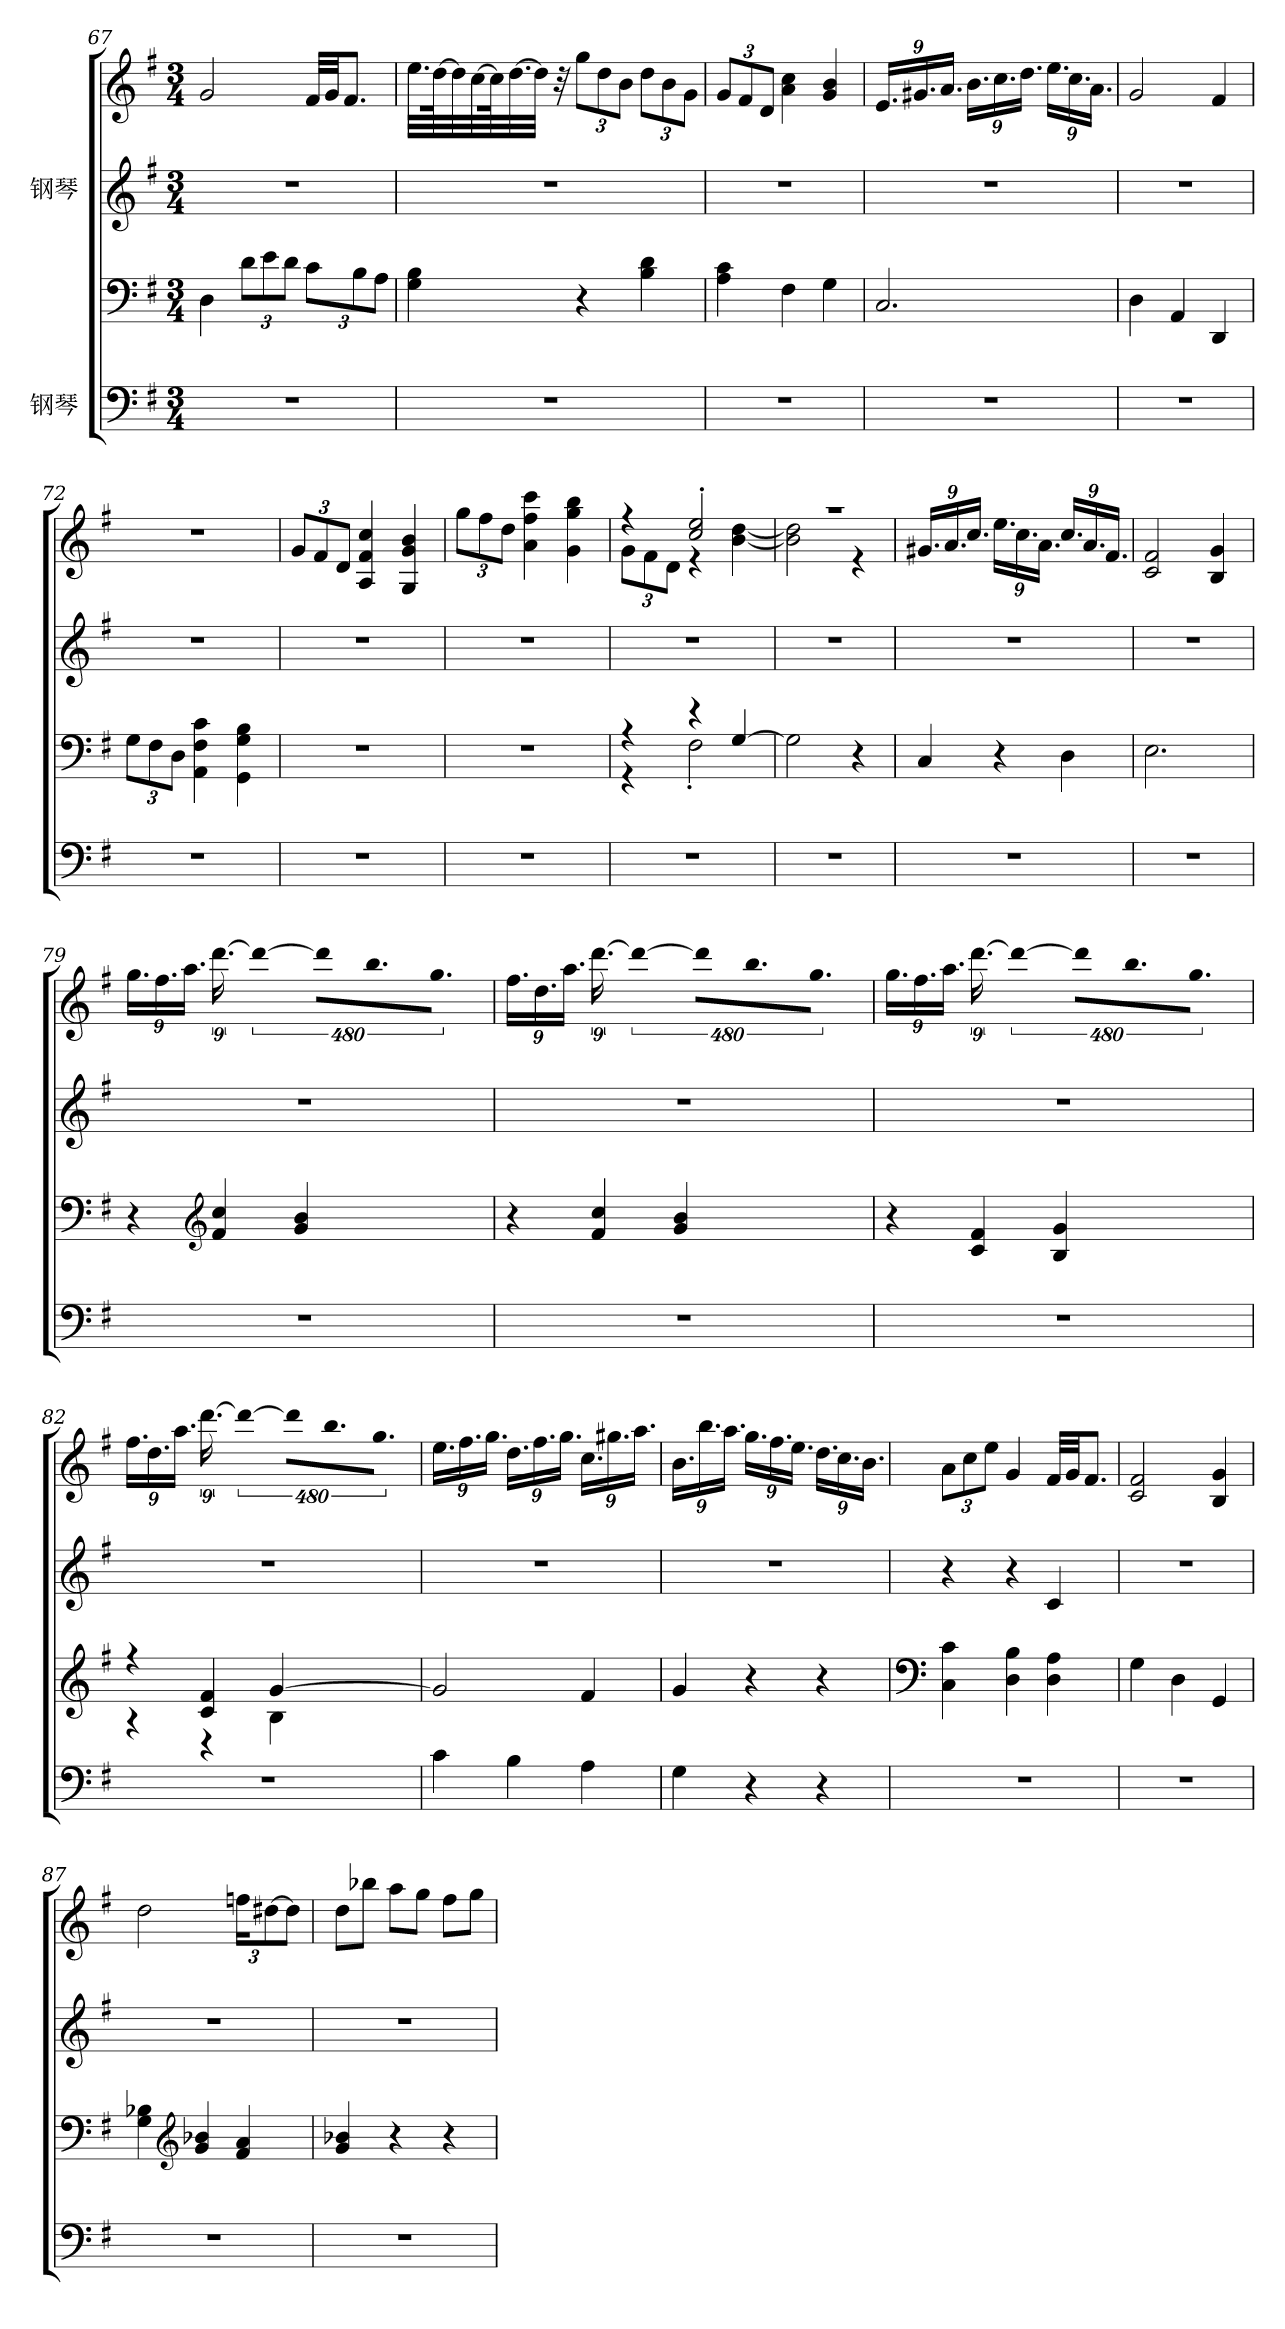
**kern	**kern	**kern	**kern
*part2	*part2	*part1	*part1
*staff4	*staff3	*staff2	*staff1
*I"钢琴	*	*I"钢琴	*
!!LO:LB:g=z
*clefF4	*clefF4	*clefG2	*clefG2
*k[f#]	*k[f#]	*k[f#]	*k[f#]
*M3/4	*M3/4	*M3/4	*M3/4
=67	=67	=67	=67
2.r	4D\	2.r	2g/
*	*Xbrackettup	*	*
.	12d\L	.	.
.	12e\	.	.
.	12d\J	.	.
.	12c\L	.	32f#/LLL
.	.	.	32g/JJ
.	.	.	8.f#/J
.	12B\	.	.
.	12A\J	.	.
=68	=68	=68	=68
2.r	4G\ 4B\	2.r	32.ee\LLL
.	.	.	[64dd\K
.	.	.	32dd\]
.	.	.	[32cc\
.	.	.	64cc\K]
.	.	.	[32.dd\
.	.	.	32dd\JJJ]
.	.	.	32r
*	*	*	*Xbrackettup
.	4r	.	12gg\L
.	.	.	12dd\
.	.	.	12b\J
.	4B\ 4d\	.	12dd\L
.	.	.	12b\
.	.	.	12g\J
=69	=69	=69	=69
2.r	4A\ 4c\	2.r	12g/L
.	.	.	12f#/
.	.	.	12d/J
.	4F#\	.	4a\ 4cc\
.	4G\	.	4g/ 4b/
!!LO:LB:g=z
=70	=70	=70	=70
2.r	2.C/	2.r	18.e/LL
.	.	.	18.g#X/
.	.	.	18.a/JJ
.	.	.	18.b\LL
.	.	.	18.cc\
.	.	.	18.dd\JJ
.	.	.	18.ee\LL
.	.	.	18.cc\
.	.	.	18.a\JJ
=71	=71	=71	=71
2.r	4D\	2.r	2g/
.	4AA/	.	.
.	4DD/	.	4f#/
=72	=72	=72	=72
2.r	12G\L	2.r	2.r
.	12F#\	.	.
.	12D\J	.	.
.	4AA\ 4F#\ 4c\	.	.
.	4GG\ 4G\ 4B\	.	.
=73	=73	=73	=73
2.r	2.r	2.r	12g/L
.	.	.	12f#/
.	.	.	12d/J
.	.	.	4A/ 4f#/ 4cc/
.	.	.	4G/ 4g/ 4b/
=74	=74	=74	=74
2.r	2.r	2.r	12gg\L
.	.	.	12ff#\
.	.	.	12dd\J
.	.	.	4a\ 4ff#\ 4ccc\
.	.	.	4g\ 4gg\ 4bb\
=75	=75	=75	=75
*	*^	*	*^
2.r	4r	4r	2.r	4r	12g\L
.	.	.	.	.	12f#\
.	.	.	.	.	12d\J
.	4r	2F#'\	.	2cc/' 2ee/'	4r
.	[4G/	.	.	.	[4b\ [4dd\
*	*v	*v	*	*	*
!!LO:PB:g=z	!!
=76	=76	=76	=76	=76
2.r	2G\]	2.r	2.r	2b\] 2dd\]
.	4r	.	.	4r
*	*	*	*v	*v
=77	=77	=77	=77
2.r	4C/	2.r	18.g#X/LL
.	.	.	18.a/
.	.	.	18.cc/JJ
.	4r	.	18.ee\LL
.	.	.	18.cc\
.	.	.	18.a\JJ
.	4D\	.	18.cc/LL
.	.	.	18.a/
.	.	.	18.f#/JJ
=78	=78	=78	=78
2.r	2.E\	2.r	2c/ 2f#/
.	.	.	4B/ 4g/
=79	=79	=79	=79
*	*	*	*brackettup
2.r	4r	2.r	18.gg\LL
.	.	.	18.ff#\
.	.	.	18.aa\JJ
*	*clefG2	*	*
.	4f#/ 4cc/	.	[18.ddd\
!	!	!	!LO:N:vis=4
.	.	.	1920%427ddd\_
.	4g/ 4b/	.	.
!	!	!	!LO:N:vis=32
.	.	.	1920%53ddd\KLL]
.	.	.	18.bb\
.	.	.	18.gg\JJ
!!LO:LB:g=z
=80	=80	=80	=80
2.r	4r	2.r	18.ff#\LL
.	.	.	18.dd\
.	.	.	18.aa\JJ
.	4f#/ 4cc/	.	[18.ddd\
!	!	!	!LO:N:vis=4
.	.	.	1920%427ddd\_
.	4g/ 4b/	.	.
!	!	!	!LO:N:vis=32
.	.	.	1920%53ddd\KLL]
.	.	.	18.bb\
.	.	.	18.gg\JJ
=81	=81	=81	=81
2.r	4r	2.r	18.gg\LL
.	.	.	18.ff#\
.	.	.	18.aa\JJ
.	4c/ 4f#/	.	[18.ddd\
!	!	!	!LO:N:vis=4
.	.	.	1920%427ddd\_
.	4B/ 4g/	.	.
!	!	!	!LO:N:vis=32
.	.	.	1920%53ddd\KLL]
.	.	.	18.bb\
.	.	.	18.gg\JJ
=82	=82	=82	=82
*	*^	*	*
2.r	4r	4r	2.r	18.ff#\LL
.	.	.	.	18.dd\
.	.	.	.	18.aa\JJ
.	4c/ 4f#/	4r	.	[18.ddd\
!	!	!	!	!LO:N:vis=4
.	.	.	.	1920%427ddd\_
.	[4g/	4B\	.	.
!	!	!	!	!LO:N:vis=32
.	.	.	.	1920%53ddd\KLL]
.	.	.	.	18.bb\
.	.	.	.	18.gg\JJ
*	*v	*v	*	*
!!LO:LB:g=z
=83	=83	=83	=83
*	*	*	*Xbrackettup
4c\	2g/]	2.r	18.ee\LL
.	.	.	18.ff#\
.	.	.	18.gg\JJ
4B\	.	.	18.dd\LL
.	.	.	18.ff#\
.	.	.	18.gg\JJ
4A\	4f#/	.	18.cc\LL
.	.	.	18.gg#X\
.	.	.	18.aa\JJ
=84	=84	=84	=84
4G\	4g/	2.r	18.b\LL
.	.	.	18.bb\
.	.	.	18.aa\JJ
4r	4r	.	18.gg\LL
.	.	.	18.ff#\
.	.	.	18.ee\JJ
4r	4r	.	18.dd\LL
.	.	.	18.cc\
.	.	.	18.b\JJ
=85	=85	=85	=85
*	*clefF4	*	*
2.r	4C\ 4c\	4r	12a\L
.	.	.	12cc\
.	.	.	12ee\J
.	4D\ 4B\	4r	4g/
.	4D\ 4A\	4c/	32f#/LLL
.	.	.	32g/JJ
.	.	.	8.f#/J
=86	=86	=86	=86
2.r	4G\	2.r	2c/ 2f#/
.	4D\	.	.
.	4GG/	.	4B/ 4g/
!!LO:PB:g=z
=87	=87	=87	=87
2.r	4G\ 4B-X\	2.r	2dd\
*	*clefG2	*	*
.	4g/ 4b-X/	.	.
.	4f#/ 4a/	.	24ffn\KL
.	.	.	[12dd#X\
.	.	.	8dd#\J]
=88	=88	=88	=88
2.r	4g/ 4b-X/	2.r	8dd\L
.	.	.	8bb-X\J
.	4r	.	8aa\L
.	.	.	8gg\J
.	4r	.	8ff#\L
.	.	.	8gg\J
=	=	=	=
*-	*-	*-	*-
